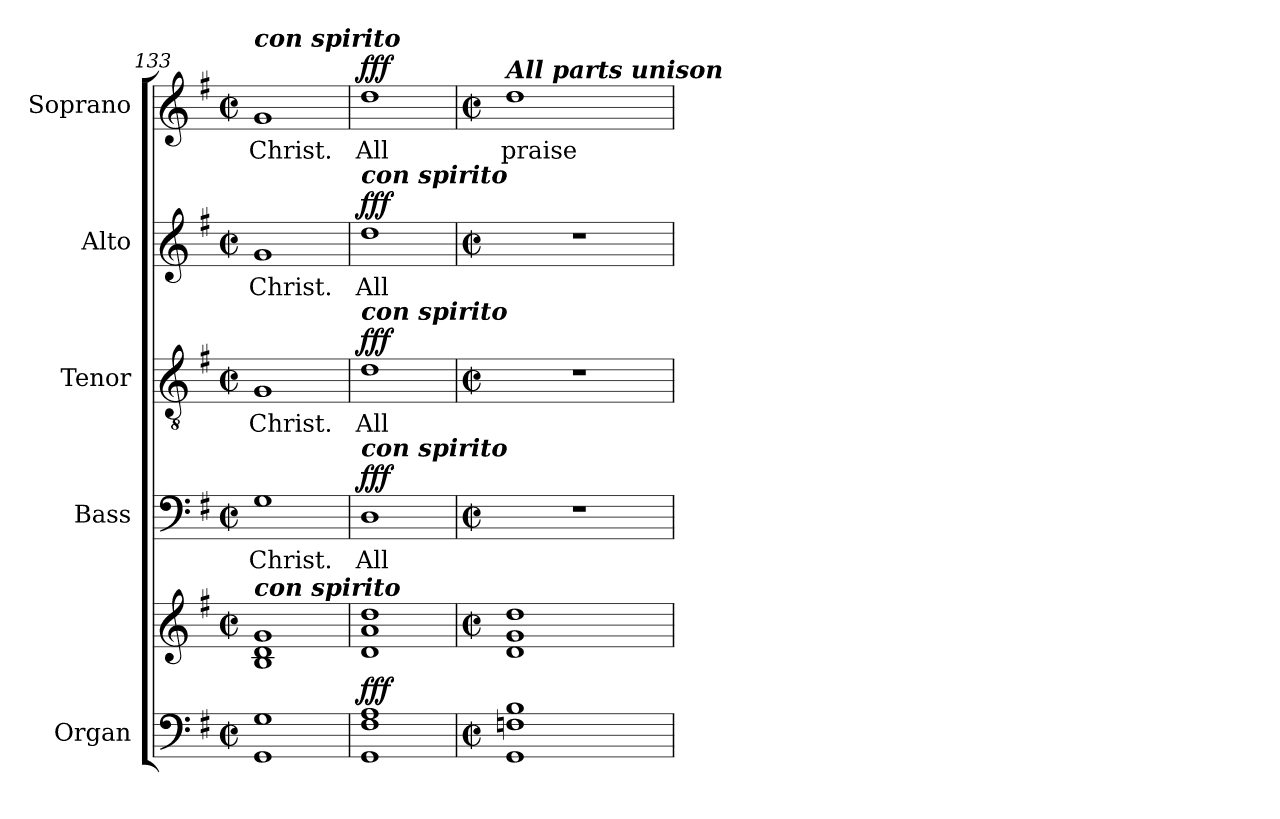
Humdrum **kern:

**kern	**kern	**dynam	**kern	**text	**dynam	**kern	**text	**dynam	**kern	**text	**dynam	**kern	**text	**dynam
*part5	*part5	*part5	*part4	*part4	*part4	*part3	*part3	*part3	*part2	*part2	*part2	*part1	*part1	*part1
*staff6	*staff5	*staff5/6	*staff4	*staff4	*staff4	*staff3	*staff3	*staff3	*staff2	*staff2	*staff2	*staff1	*staff1	*staff1
*I"Organ	*	*	*I"Bass	*	*	*I"Tenor	*	*	*I"Alto	*	*	*I"Soprano	*	*
*	*	*	*I'B	*	*	*I'T	*	*	*I'A	*	*	*I'S	*	*
*clefF4	*clefG2	*	*clefF4	*	*	*clefGv2	*	*	*clefG2	*	*	*clefG2	*	*
*k[f#]	*k[f#]	*	*k[f#]	*	*	*k[f#]	*	*	*k[f#]	*	*	*k[f#]	*	*
*G:	*G:	*	*G:	*	*	*G:	*	*	*G:	*	*	*G:	*	*
*M2/2	*M2/2	*	*M2/2	*	*	*M2/2	*	*	*M2/2	*	*	*M2/2	*	*
*met(c|)	*met(c|)	*	*met(c|)	*	*	*met(c|)	*	*	*met(c|)	*	*	*met(c|)	*	*
=133	=133	=133	=133	=133	=133	=133	=133	=133	=133	=133	=133	=133	=133	=133
*^	*^	*	*	*	*	*	*	*	*	*	*	*	*	*
!	!	!	!	!	!	!	!	!	!	!	!	!	!	!LO:TX:a:Bi:t=con spirito	!	!
!	!	!LO:TX:a:Bi:t=con spirito	!	!	!	!	!	!	!	!	!	!	!	!	!	!
!	!	!	!	!	!	!LO:LY:b	!	!	!LO:LY:b	!	!	!LO:LY:b	!	!	!LO:LY:b	!
1G/	1GG\	1B/ 1d/ 1g/	1ryy	.	1G	Christ.	.	1G	Christ.	.	1g	Christ.	.	1g	Christ.	.
=134	=134	=134	=134	=134	=134	=134	=134	=134	=134	=134	=134	=134	=134	=134	=134	=134
!	!	!	!	!	!	!	!	!	!	!	!LO:TX:a:Bi:t=con spirito	!	!	!	!	!
!	!	!	!	!	!	!	!	!LO:TX:a:Bi:t=con spirito	!	!	!	!	!	!	!	!
!	!	!	!	!	!LO:TX:a:Bi:t=con spirito	!	!	!	!	!	!	!	!	!	!	!
!	!	!	!	!LO:DY:b	!	!LO:LY:b	!LO:DY:b	!	!LO:LY:b	!LO:DY:b	!	!LO:LY:b	!LO:DY:b	!	!LO:LY:b	!LO:DY:b
1F#/ 1A/	1GG\	1d/ 1a/ 1dd/	1ryy	fff	1D	All	fff	1d	All	fff	1dd	All	fff	1dd	All	fff
!!LO:LB:g=z
=135	=135	=135	=135	=135	=135	=135	=135	=135	=135	=135	=135	=135	=135	=135	=135	=135
*M2/2	*	*M2/2	*	*	*M2/2	*	*	*M2/2	*	*	*M2/2	*	*	*M2/2	*	*
*met(c|)	*	*met(c|)	*	*	*met(c|)	*	*	*met(c|)	*	*	*met(c|)	*	*	*met(c|)	*	*
!	!	!	!	!	!	!	!	!	!	!	!	!	!	!LO:TX:a:Bi:t=All parts unison	!	!
!	!	!	!	!	!	!	!	!	!	!	!	!	!	!	!LO:LY:b	!
1Fn/ 1B/	1GG\	1d/ 1g/ 1dd/	1ryy	.	1r	.	.	1r	.	.	1r	.	.	1dd	praise	.
*v	*v	*	*	*	*	*	*	*	*	*	*	*	*	*	*	*
*	*v	*v	*	*	*	*	*	*	*	*	*	*	*	*	*
=	=	=	=	=	=	=	=	=	=	=	=	=	=	=
*-	*-	*-	*-	*-	*-	*-	*-	*-	*-	*-	*-	*-	*-	*-
